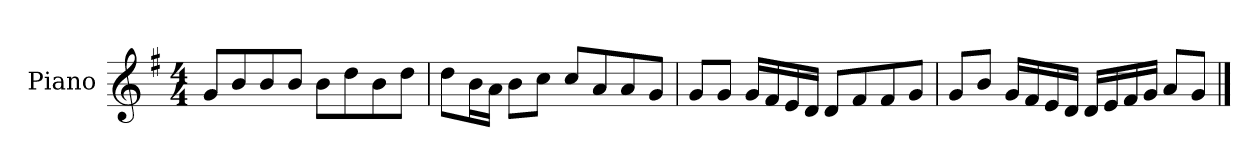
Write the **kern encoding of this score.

**kern
*part1
*staff1
*I"Piano
*I'P-no
*clefG2
*k[f#]
*M4/4
*MM90
=1
8g/L
8b/
8b/
8b/J
8b\L
8dd\
8b\
8dd\J
=2
8dd\L
16b\L
16a\JJ
8b\L
8cc\J
8cc/L
8a/
8a/
8g/J
=3
8g/L
8g/J
16g/LL
16f#/
16e/
16d/JJ
8d/L
8f#/
8f#/
8g/J
=4
8g/L
8b/J
16g/LL
16f#/
16e/
16d/JJ
16d/LL
16e/
16f#/
16g/JJ
8a/L
8g/J
==
*-
